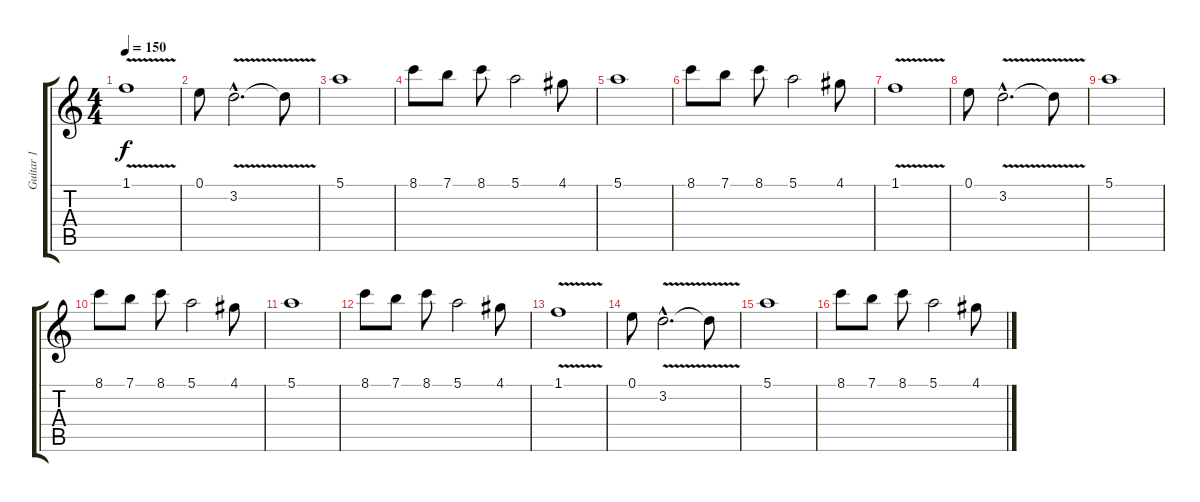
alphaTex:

\track ("Guitar 1" "Guitar 1") {instrument distortionguitar}
\staff {score tabs}
\tuning (E4 B3 G3 D3 A2 E2) {hide}
\ts (4 4)
\tempo 150
\clef g2
\ks aminor
1.1{v}.1{dy f} |
0.1.8 3.2{v hac}.2{d} 3.2{t}.8 |
5.1.1{instrument acousticguitarsteel} |
8.1.8 7.1.8 8.1.8 5.1.2 4.1.8 |
5.1.1 |
8.1.8 7.1.8 8.1.8 5.1.2 4.1.8 |
1.1{v}.1 |
0.1.8 3.2{v hac}.2{d} 3.2{t}.8 |
5.1.1{instrument acousticguitarsteel} |
8.1.8 7.1.8 8.1.8 5.1.2 4.1.8 |
5.1.1 |
8.1.8 7.1.8 8.1.8 5.1.2 4.1.8 |
1.1{v}.1 |
0.1.8 3.2{v hac}.2{d} 3.2{t}.8 |
5.1.1{instrument acousticguitarsteel} |
8.1.8 7.1.8 8.1.8 5.1.2 4.1.8
